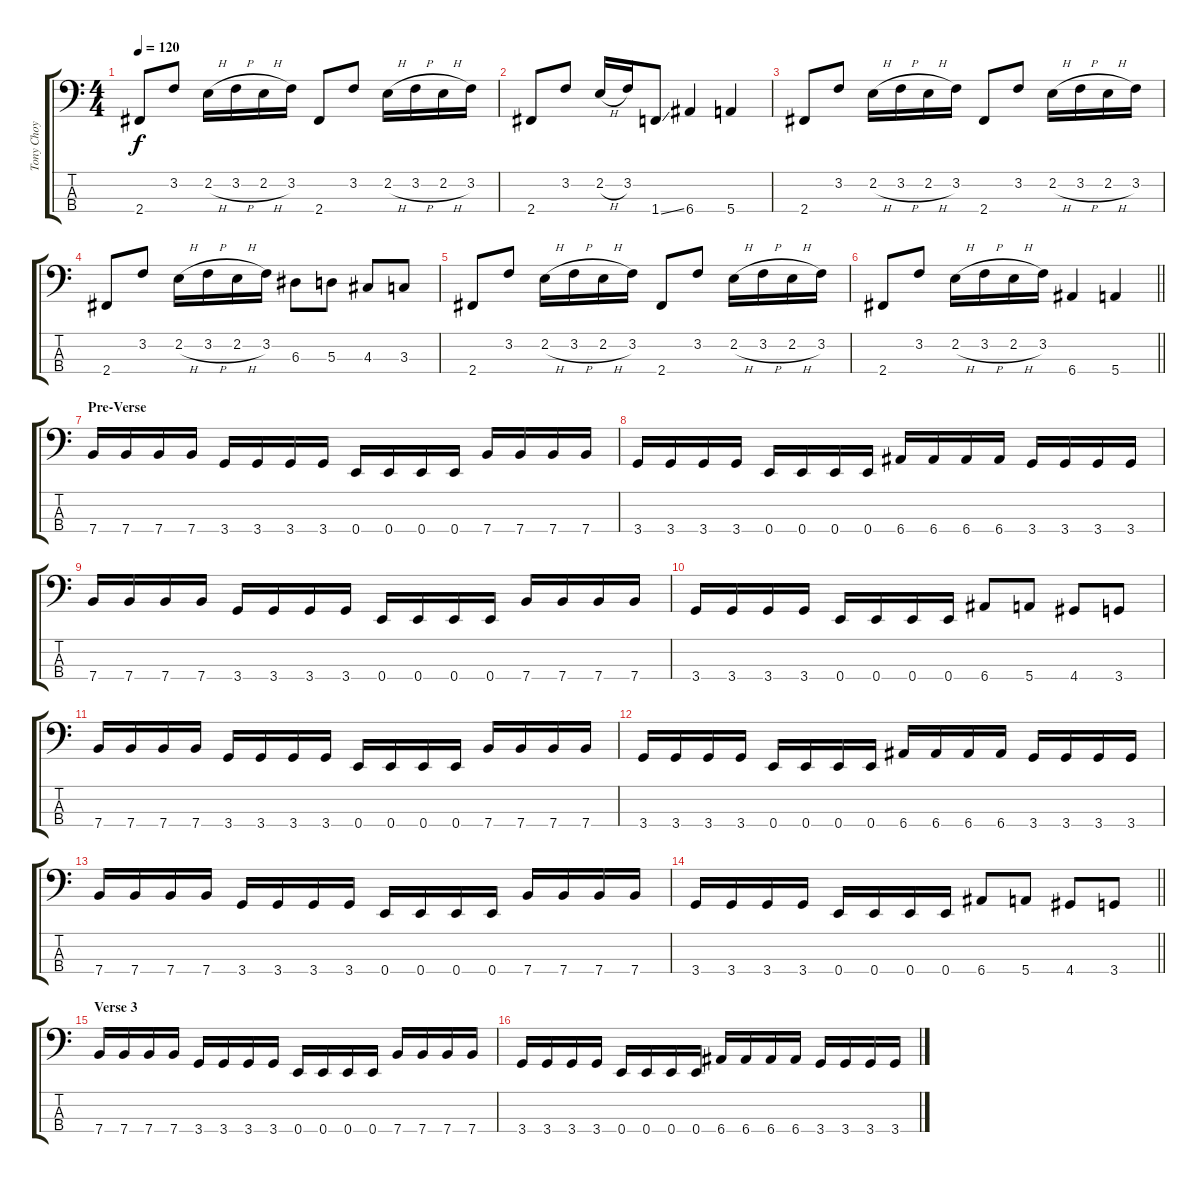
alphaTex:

\track ("Tony Choy " "Tony Choy ") {instrument electricbasspick}
\staff {score tabs}
\tuning (G2 D2 A1 E1) {hide}
\ts (4 4)
\tempo 120
\clef f4
\ks c
2.4.8{dy f} 3.2.8 2.2{h}.16 3.2{h}.16 2.2{h}.16 3.2.16 2.4.8 3.2.8 2.2{h}.16 3.2{h}.16 2.2{h}.16 3.2.16 |
2.4.8 3.2.8 2.2{h}.16 3.2.16 1.4{ss}.8 6.4.4 5.4.4 |
2.4.8 3.2.8 2.2{h}.16 3.2{h}.16 2.2{h}.16 3.2.16 2.4.8 3.2.8 2.2{h}.16 3.2{h}.16 2.2{h}.16 3.2.16 |
2.4.8 3.2.8 2.2{h}.16 3.2{h}.16 2.2{h}.16 3.2.16 6.3.8 5.3.8 4.3.8 3.3.8 |
2.4.8 3.2.8 2.2{h}.16 3.2{h}.16 2.2{h}.16 3.2.16 2.4.8 3.2.8 2.2{h}.16 3.2{h}.16 2.2{h}.16 3.2.16 |
\barLineRight lightlight
2.4.8 3.2.8 2.2{h}.16 3.2{h}.16 2.2{h}.16 3.2.16 6.4.4 5.4.4 |
\section ("" "Pre-Verse")
7.4.16 7.4.16 7.4.16 7.4.16 3.4.16 3.4.16 3.4.16 3.4.16 0.4.16 0.4.16 0.4.16 0.4.16 7.4.16 7.4.16 7.4.16 7.4.16 |
3.4.16 3.4.16 3.4.16 3.4.16 0.4.16 0.4.16 0.4.16 0.4.16 6.4.16 6.4.16 6.4.16 6.4.16 3.4.16 3.4.16 3.4.16 3.4.16 |
7.4.16 7.4.16 7.4.16 7.4.16 3.4.16 3.4.16 3.4.16 3.4.16 0.4.16 0.4.16 0.4.16 0.4.16 7.4.16 7.4.16 7.4.16 7.4.16 |
3.4.16 3.4.16 3.4.16 3.4.16 0.4.16 0.4.16 0.4.16 0.4.16 6.4.8 5.4.8 4.4.8 3.4.8 |
7.4.16 7.4.16 7.4.16 7.4.16 3.4.16 3.4.16 3.4.16 3.4.16 0.4.16 0.4.16 0.4.16 0.4.16 7.4.16 7.4.16 7.4.16 7.4.16 |
3.4.16 3.4.16 3.4.16 3.4.16 0.4.16 0.4.16 0.4.16 0.4.16 6.4.16 6.4.16 6.4.16 6.4.16 3.4.16 3.4.16 3.4.16 3.4.16 |
7.4.16 7.4.16 7.4.16 7.4.16 3.4.16 3.4.16 3.4.16 3.4.16 0.4.16 0.4.16 0.4.16 0.4.16 7.4.16 7.4.16 7.4.16 7.4.16 |
\barLineRight lightlight
3.4.16 3.4.16 3.4.16 3.4.16 0.4.16 0.4.16 0.4.16 0.4.16 6.4.8 5.4.8 4.4.8 3.4.8 |
\section ("" "Verse 3")
7.4.16 7.4.16 7.4.16 7.4.16 3.4.16 3.4.16 3.4.16 3.4.16 0.4.16 0.4.16 0.4.16 0.4.16 7.4.16 7.4.16 7.4.16 7.4.16 |
3.4.16 3.4.16 3.4.16 3.4.16 0.4.16 0.4.16 0.4.16 0.4.16 6.4.16 6.4.16 6.4.16 6.4.16 3.4.16 3.4.16 3.4.16 3.4.16
